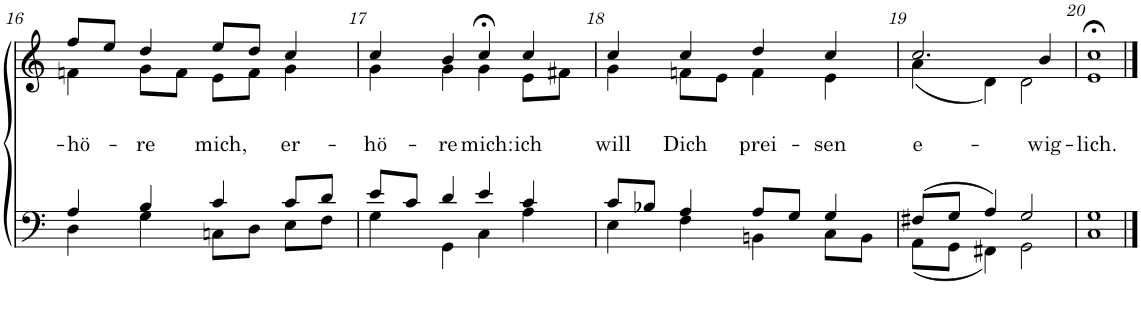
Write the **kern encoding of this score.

**kern	**kern	**text	**text
*part2	*part1	*part1	*part1
*staff2	*staff1	*staff1	*staff1
*I"Tenor/Bass	*I"Soprano/Alto	*	*
!!LO:PB:g=z
*clefF4	*clefG2	*	*
*k[]	*k[]	*	*
*M4/4	*M4/4	*	*
*met(c)	*met(c)	*	*
=16	=16	=16	=16
*^	*	*	*
!	!	!	!	!LO:LY:b
*	*	*^	*	*
4A/	4D\	8ff/L	4fn\	.	-hö-
.	.	8ee/J	.	.	.
!	!	!	!	!	!LO:LY:b
4B/	4G\	4dd/	8g\L	.	-re
.	.	.	8f\J	.	.
!	!	!	!	!	!LO:LY:b
4c/	8Cn\L	8ee/L	8e\L	.	mich,
.	8D\J	8dd/J	8f\J	.	.
!	!	!	!	!	!LO:LY:b
8c/L	8E\L	4cc/	4g\	.	er-
8d/J	8F\J	.	.	.	.
=17	=17	=17	=17	=17	=17
!	!	!	!	!	!LO:LY:b
8e/L	4G\	4cc/	4g\	.	-hö-
8c/J	.	.	.	.	.
!	!	!	!	!	!LO:LY:b
4d/	4GG\	4b/	4g\	.	-re
!	!	!	!	!	!LO:LY:b
4e/	4C\	4cc;<,/	4g\	.	mich:
!	!	!	!	!	!LO:LY:b
4c/	4A\	4cc/	8e\L	.	ich
.	.	.	8f#X\J	.	.
=18	=18	=18	=18	=18	=18
!	!	!	!	!	!LO:LY:b
8c/L	4E\	4cc/	4g\	.	will
8B-X/J	.	.	.	.	.
!	!	!	!	!	!LO:LY:b
4A/	4F\	4cc/	8fn\L	.	Dich
.	.	.	8e\J	.	.
!	!	!	!	!	!LO:LY:b
8A/L	4BBn\	4dd/	4f\	.	prei-
8G/J	.	.	.	.	.
!	!	!	!	!	!LO:LY:b
4G/	8C\L	4cc/	4e\	.	-sen
.	8BB\J	.	.	.	.
=19	=19	=19	=19	=19	=19
!	!	!	!	!	!LO:LY:b
(8F#X/L	(8AA\L	2.cc;</	(4a\	.	e-
8G/J	8GG\J	.	.	.	.
4A/)	4FF#X\)	.	4d\)	.	.
2G/	2GG\	.	2d\	.	.
!	!	!	!	!	!LO:LY:b
.	.	4b/	.	.	-wig-
=20	=20	=20	=20	=20	=20
!	!	!	!	!	!LO:LY:b
1G	1C	1cc;<	1e	.	-lich.
*v	*v	*	*	*	*
*	*v	*v	*	*
==	==	==	==
*-	*-	*-	*-
